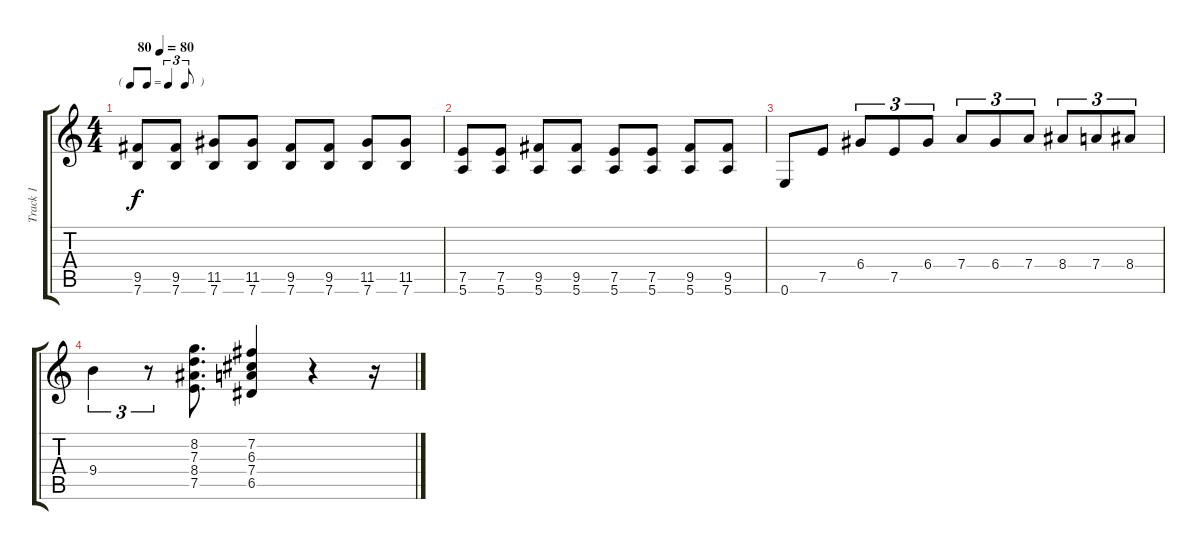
\track ("Track 1" "Track 1") {instrument acousticguitarsteel}
\staff {score tabs}
\tuning (E4 B3 G3 D3 A2 E2) {hide}
\ts (4 4)
\tf triplet8th
\tempo (80 "80")
\clef g2
\ks c
(9.5 7.6).8{dy f instrument acousticguitarsteel} (9.5 7.6).8 (11.5 7.6).8 (11.5 7.6).8 (9.5 7.6).8 (9.5 7.6).8 (11.5 7.6).8 (11.5 7.6).8 |
(7.5 5.6).8 (7.5 5.6).8 (9.5 5.6).8 (9.5 5.6).8 (7.5 5.6).8 (7.5 5.6).8 (9.5 5.6).8 (9.5 5.6).8 |
0.6.8 7.5.8 6.4.8{tu (3 2)} 7.5.8{tu (3 2)} 6.4.8{tu (3 2)} 7.4.8{tu (3 2)} 6.4.8{tu (3 2)} 7.4.8{tu (3 2)} 8.4.8{tu (3 2)} 7.4.8{tu (3 2)} 8.4.8{tu (3 2)} |
9.4.4{tu (3 2)} r.8{tu (3 2)} (8.2 7.3 8.4 7.5).8{d} (7.2 6.3 7.4 6.5).4 r.4 r.16
